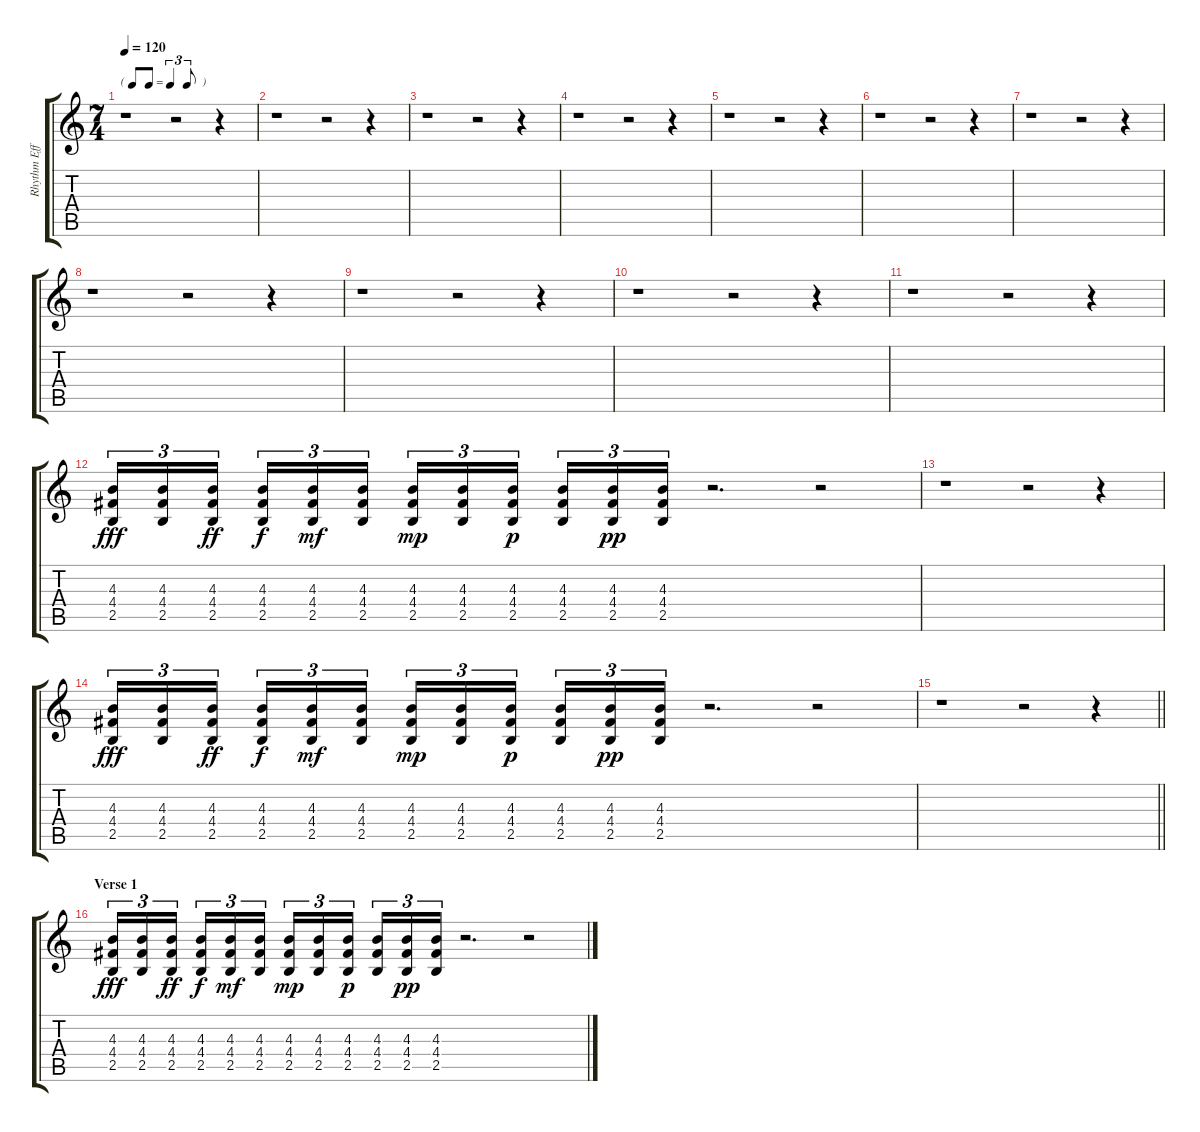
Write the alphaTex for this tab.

\track ("Rhythm Effects (Gilmour)" "Rhythm Eff") {instrument electricguitarclean}
\staff {score tabs}
\tuning (E4 B3 G3 D3 A2 E2) {hide}
\ts (7 4)
\tf triplet8th
\tempo 120
\clef g2
\ks c
r.1{dy fff instrument electricguitarclean} r.2 r.4 |
r.1 r.2 r.4 |
r.1 r.2 r.4 |
r.1 r.2 r.4 |
r.1 r.2 r.4 |
r.1 r.2 r.4 |
r.1 r.2 r.4 |
r.1 r.2 r.4 |
r.1 r.2 r.4 |
r.1 r.2 r.4 |
r.1 r.2 r.4 |
(4.3 4.4 2.5).16{tu (3 2)} (4.3 4.4 2.5).16{tu (3 2)} (4.3 4.4 2.5).16{tu (3 2) dy ff beam splitsecondary} (4.3 4.4 2.5).16{tu (3 2) dy f} (4.3 4.4 2.5).16{tu (3 2) dy mf} (4.3 4.4 2.5).16{tu (3 2)} (4.3 4.4 2.5).16{tu (3 2) dy mp} (4.3 4.4 2.5).16{tu (3 2)} (4.3 4.4 2.5).16{tu (3 2) dy p beam splitsecondary} (4.3 4.4 2.5).16{tu (3 2)} (4.3 4.4 2.5).16{tu (3 2) dy pp} (4.3 4.4 2.5).16{tu (3 2)} r.2{d} r.2 |
r.1 r.2 r.4 |
(4.3 4.4 2.5).16{tu (3 2) dy fff} (4.3 4.4 2.5).16{tu (3 2)} (4.3 4.4 2.5).16{tu (3 2) dy ff beam splitsecondary} (4.3 4.4 2.5).16{tu (3 2) dy f} (4.3 4.4 2.5).16{tu (3 2) dy mf} (4.3 4.4 2.5).16{tu (3 2)} (4.3 4.4 2.5).16{tu (3 2) dy mp} (4.3 4.4 2.5).16{tu (3 2)} (4.3 4.4 2.5).16{tu (3 2) dy p beam splitsecondary} (4.3 4.4 2.5).16{tu (3 2)} (4.3 4.4 2.5).16{tu (3 2) dy pp} (4.3 4.4 2.5).16{tu (3 2)} r.2{d} r.2 |
\barLineRight lightlight
r.1 r.2 r.4 |
\section ("" "Verse 1")
(4.3 4.4 2.5).16{tu (3 2) dy fff} (4.3 4.4 2.5).16{tu (3 2)} (4.3 4.4 2.5).16{tu (3 2) dy ff beam splitsecondary} (4.3 4.4 2.5).16{tu (3 2) dy f} (4.3 4.4 2.5).16{tu (3 2) dy mf} (4.3 4.4 2.5).16{tu (3 2)} (4.3 4.4 2.5).16{tu (3 2) dy mp} (4.3 4.4 2.5).16{tu (3 2)} (4.3 4.4 2.5).16{tu (3 2) dy p beam splitsecondary} (4.3 4.4 2.5).16{tu (3 2)} (4.3 4.4 2.5).16{tu (3 2) dy pp} (4.3 4.4 2.5).16{tu (3 2)} r.2{d} r.2
